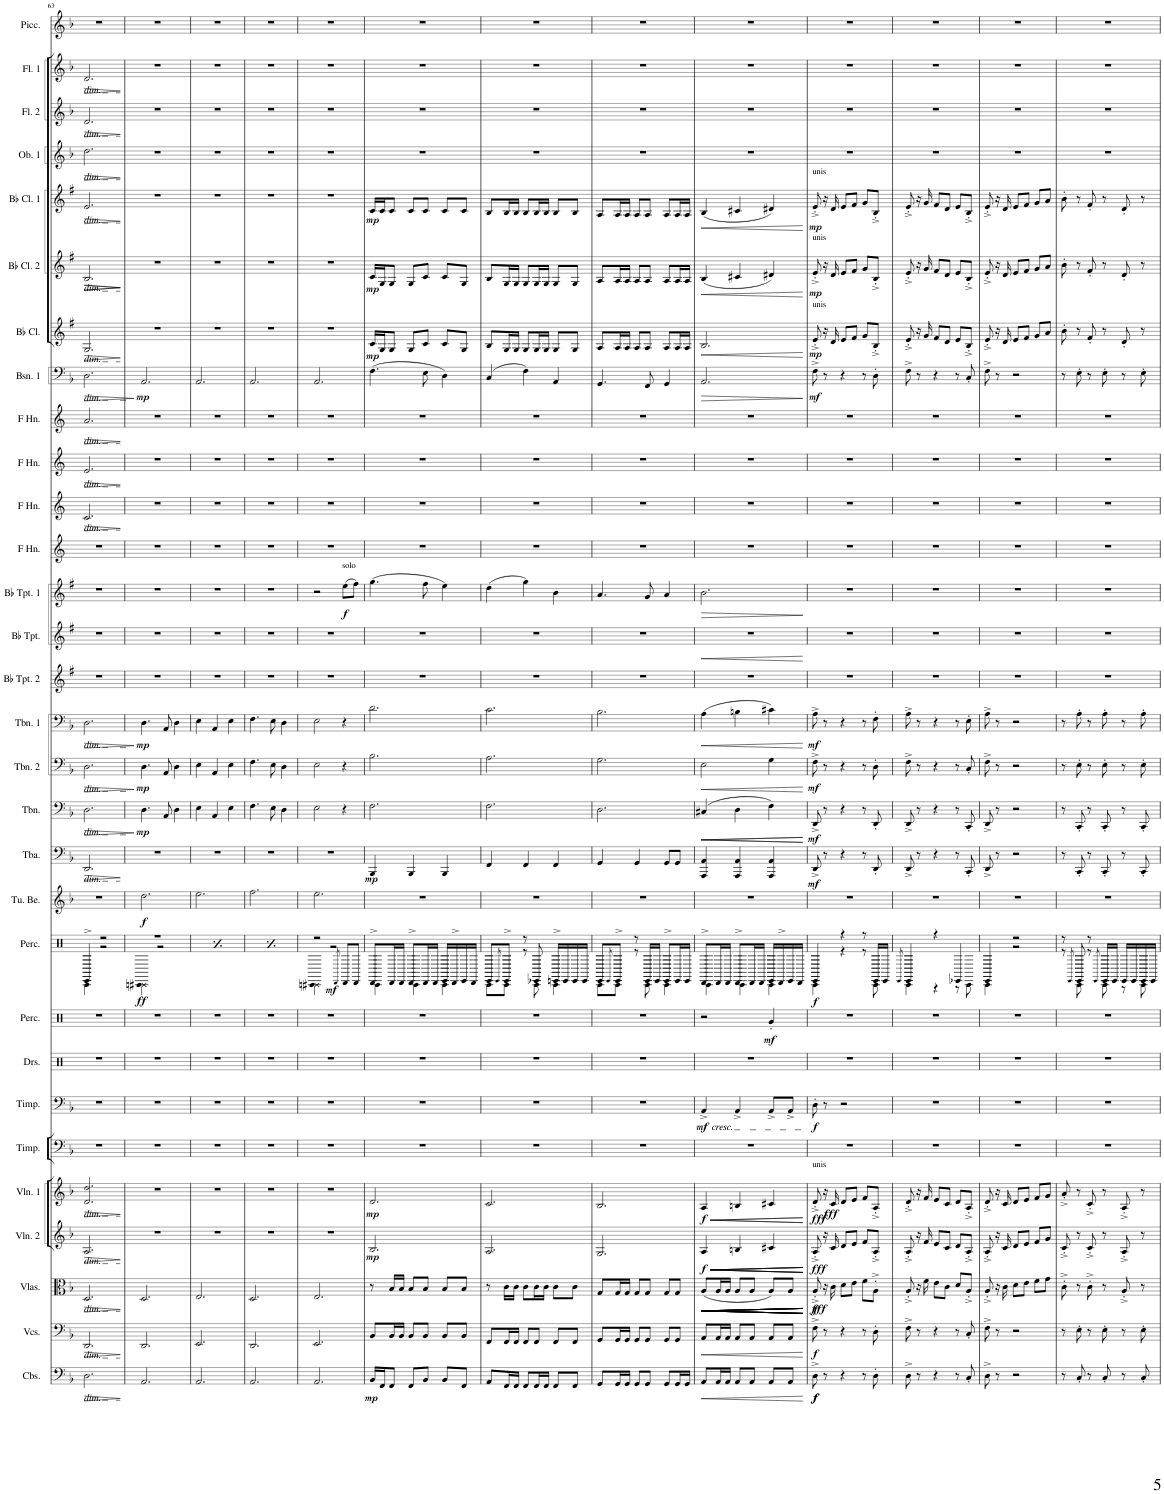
**kern	**dynam	**kern	**dynam	**kern	**dynam	**kern	**dynam	**kern	**dynam	**kern	**dynam	**kern	**kern	**dynam	**kern	**kern	**dynam	**kern	**dynam	**kern	**dynam	**kern	**dynam	**kern	**dynam	**kern	**dynam	**kern	**dynam	**kern	**kern	**dynam	**kern	**dynam	**kern	**kern	**dynam	**kern	**dynam	**kern	**dynam	**kern	**dynam	**kern	**dynam	**kern	**dynam	**kern	**dynam	**kern	**dynam	**kern	**dynam	**kern	**dynam	**kern
*part31	*part31	*part30	*part30	*part29	*part29	*part28	*part28	*part27	*part27	*part26	*part26	*part25	*part24	*part24	*part23	*part22	*part22	*part21	*part21	*part20	*part20	*part19	*part19	*part18	*part18	*part17	*part17	*part16	*part16	*part15	*part14	*part14	*part13	*part13	*part12	*part11	*part11	*part10	*part10	*part9	*part9	*part8	*part8	*part7	*part7	*part6	*part6	*part5	*part5	*part4	*part4	*part3	*part3	*part2	*part2	*part1
*staff31	*staff31	*staff30	*staff30	*staff29	*staff29	*staff28	*staff28	*staff27	*staff27	*staff26	*staff26	*staff25	*staff24	*staff24	*staff23	*staff22	*staff22	*staff21	*staff21	*staff20	*staff20	*staff19	*staff19	*staff18	*staff18	*staff17	*staff17	*staff16	*staff16	*staff15	*staff14	*staff14	*staff13	*staff13	*staff12	*staff11	*staff11	*staff10	*staff10	*staff9	*staff9	*staff8	*staff8	*staff7	*staff7	*staff6	*staff6	*staff5	*staff5	*staff4	*staff4	*staff3	*staff3	*staff2	*staff2	*staff1
*I"Contrabasses	*	*I"Violoncellos	*	*I"Violas	*	*I"Violin 2	*	*I"Violin 1	*	*I"Bass	*	*I"Timpani	*I"Timpani	*	*I"Drumset	*I"Percussion	*	*I"Percussion	*	*I"Tubular Bells	*	*I"Tuba	*	*I"Trombone	*	*I"Trombone 2	*	*I"Trombone 1	*	*I"Bb Trumpet 2	*I"Bb Trumpet	*	*I"Bb Trumpet 1	*	*I"Horn in F	*I"Horn in F	*	*I"Horn in F	*	*I"Horn in F	*	*I"Bassoon 1	*	*I"Bb Clarinet	*	*I"Bb Clarinet 2	*	*I"Bb Clarinet 1	*	*I"Oboe 1	*	*I"Flute 2	*	*I"Flute 1	*	*I"Piccolo
*I'Cbs.	*	*I'Vcs.	*	*I'Vlas.	*	*I'Vln. 2	*	*I'Vln. 1	*	*I'B.	*	*I'Timp.	*I'Timp.	*	*I'Drs.	*I'Perc.	*	*I'Perc.	*	*I'Tu. Be.	*	*I'Tba.	*	*I'Tbn.	*	*I'Tbn. 2	*	*I'Tbn. 1	*	*I'Bb Tpt. 2	*I'Bb Tpt.	*	*I'Bb Tpt. 1	*	*	*	*	*	*	*	*	*I'Bsn. 1	*	*I'Bb Cl.	*	*I'Bb Cl. 2	*	*I'Bb Cl. 1	*	*I'Ob. 1	*	*I'Fl. 2	*	*I'Fl. 1	*	*I'Picc.
!!LO:PB:g=z
*clefF4	*	*clefF4	*	*clefC3	*	*clefG2	*	*clefG2	*	*clefF4	*	*clefF4	*clefF4	*	*clefX	*clefX	*	*clefX	*	*clefG2	*	*clefF4	*	*clefF4	*	*clefF4	*	*clefF4	*	*clefG2	*clefG2	*	*clefG2	*	*clefG2	*clefG2	*	*clefG2	*	*clefG2	*	*clefF4	*	*clefG2	*	*clefG2	*	*clefG2	*	*clefG2	*	*clefG2	*	*clefG2	*	*clefG2
*Trd7c12	*	*	*	*	*	*	*	*	*	*	*	*	*	*	*	*	*	*	*	*	*	*	*	*	*	*	*	*	*	*Trd1c2	*Trd1c2	*	*Trd1c2	*	*Trd4c7	*Trd4c7	*	*Trd4c7	*	*Trd4c7	*	*Trd5c9	*	*Trd1c2	*	*Trd1c2	*	*Trd1c2	*	*	*	*	*	*	*	*Trd-7c-12
*k[b-]	*	*k[b-]	*	*k[b-]	*	*k[b-]	*	*k[b-]	*	*k[b-]	*	*k[b-]	*k[b-]	*	*k[]	*k[]	*	*k[]	*	*k[b-]	*	*k[b-]	*	*k[b-]	*	*k[b-]	*	*k[b-]	*	*k[f#]	*k[f#]	*	*k[f#]	*	*k[]	*k[]	*	*k[]	*	*k[]	*	*k[b-]	*	*k[f#]	*	*k[f#]	*	*k[f#]	*	*k[b-]	*	*k[b-]	*	*k[b-]	*	*k[b-]
*M3/4	*	*M3/4	*	*M3/4	*	*M3/4	*	*M3/4	*	*M3/4	*	*M3/4	*M3/4	*	*M3/4	*M3/4	*	*M3/4	*	*M3/4	*	*M3/4	*	*M3/4	*	*M3/4	*	*M3/4	*	*M3/4	*M3/4	*	*M3/4	*	*M3/4	*M3/4	*	*M3/4	*	*M3/4	*	*M3/4	*	*M3/4	*	*M3/4	*	*M3/4	*	*M3/4	*	*M3/4	*	*M3/4	*	*M3/4
=63	=63	=63	=63	=63	=63	=63	=63	=63	=63	=63	=63	=63	=63	=63	=63	=63	=63	=63	=63	=63	=63	=63	=63	=63	=63	=63	=63	=63	=63	=63	=63	=63	=63	=63	=63	=63	=63	=63	=63	=63	=63	=63	=63	=63	=63	=63	=63	=63	=63	=63	=63	=63	=63	=63	=63	=63
!	!	!	!	!	!	!	!	!	!	!	!	!	!	!	!	!	!	!	!	!	!	!	!	!	!	!	!	!	!	!	!	!	!	!	!	!	!	!	!	!	!	!	!	!	!	!	!	!	!	!	!	!	!	!LO:TX:b:i:t=dim.	!	!
!	!	!	!	!	!	!	!	!	!	!	!	!	!	!	!	!	!	!	!	!	!	!	!	!	!	!	!	!	!	!	!	!	!	!	!	!	!	!	!	!	!	!	!	!	!	!	!	!	!	!	!	!LO:TX:b:i:t=dim.	!	!	!	!
!	!	!	!	!	!	!	!	!	!	!	!	!	!	!	!	!	!	!	!	!	!	!	!	!	!	!	!	!	!	!	!	!	!	!	!	!	!	!	!	!	!	!	!	!	!	!	!	!	!	!LO:TX:b:i:t=dim.	!	!	!	!	!	!
!	!	!	!	!	!	!	!	!	!	!	!	!	!	!	!	!	!	!	!	!	!	!	!	!	!	!	!	!	!	!	!	!	!	!	!	!	!	!	!	!	!	!	!	!	!	!	!	!LO:TX:b:i:t=dim.	!	!	!	!	!	!	!	!
!	!	!	!	!	!	!	!	!	!	!	!	!	!	!	!	!	!	!	!	!	!	!	!	!	!	!	!	!	!	!	!	!	!	!	!	!	!	!	!	!	!	!	!	!	!	!LO:TX:b:i:t=dim.	!	!	!	!	!	!	!	!	!	!
!	!	!	!	!	!	!	!	!	!	!	!	!	!	!	!	!	!	!	!	!	!	!	!	!	!	!	!	!	!	!	!	!	!	!	!	!	!	!	!	!	!	!	!	!LO:TX:b:i:t=dim.	!	!	!	!	!	!	!	!	!	!	!	!
!	!	!	!	!	!	!	!	!	!	!	!	!	!	!	!	!	!	!	!	!	!	!	!	!	!	!	!	!	!	!	!	!	!	!	!	!	!	!	!	!	!	!LO:TX:b:i:t=dim.	!	!	!	!	!	!	!	!	!	!	!	!	!	!
!	!	!	!	!	!	!	!	!	!	!	!	!	!	!	!	!	!	!	!	!	!	!	!	!	!	!	!	!	!	!	!	!	!	!	!	!	!	!	!	!LO:TX:b:i:t=dim.	!	!	!	!	!	!	!	!	!	!	!	!	!	!	!	!
!	!	!	!	!	!	!	!	!	!	!	!	!	!	!	!	!	!	!	!	!	!	!	!	!	!	!	!	!	!	!	!	!	!	!	!	!	!	!LO:TX:b:i:t=dim.	!	!	!	!	!	!	!	!	!	!	!	!	!	!	!	!	!	!
!	!	!	!	!	!	!	!	!	!	!	!	!	!	!	!	!	!	!	!	!	!	!	!	!	!	!	!	!	!	!	!	!	!	!	!	!LO:TX:b:i:t=dim.	!	!	!	!	!	!	!	!	!	!	!	!	!	!	!	!	!	!	!	!
!	!	!	!	!	!	!	!	!	!	!	!	!	!	!	!	!	!	!	!	!	!	!	!	!	!	!	!	!LO:TX:b:i:t=dim.	!	!	!	!	!	!	!	!	!	!	!	!	!	!	!	!	!	!	!	!	!	!	!	!	!	!	!	!
!	!	!	!	!	!	!	!	!	!	!	!	!	!	!	!	!	!	!	!	!	!	!	!	!	!	!LO:TX:b:i:t=dim.	!	!	!	!	!	!	!	!	!	!	!	!	!	!	!	!	!	!	!	!	!	!	!	!	!	!	!	!	!	!
!	!	!	!	!	!	!	!	!	!	!	!	!	!	!	!	!	!	!	!	!	!	!	!	!LO:TX:b:i:t=dim.	!	!	!	!	!	!	!	!	!	!	!	!	!	!	!	!	!	!	!	!	!	!	!	!	!	!	!	!	!	!	!	!
!	!	!	!	!	!	!	!	!	!	!	!	!	!	!	!	!	!	!	!	!	!	!LO:TX:b:i:t=dim.	!	!	!	!	!	!	!	!	!	!	!	!	!	!	!	!	!	!	!	!	!	!	!	!	!	!	!	!	!	!	!	!	!	!
!	!	!	!	!	!	!	!	!LO:TX:b:i:t=dim.	!	!	!	!	!	!	!	!	!	!	!	!	!	!	!	!	!	!	!	!	!	!	!	!	!	!	!	!	!	!	!	!	!	!	!	!	!	!	!	!	!	!	!	!	!	!	!	!
!	!	!	!	!	!	!LO:TX:b:i:t=dim.	!	!	!	!	!	!	!	!	!	!	!	!	!	!	!	!	!	!	!	!	!	!	!	!	!	!	!	!	!	!	!	!	!	!	!	!	!	!	!	!	!	!	!	!	!	!	!	!	!	!
!	!	!	!	!LO:TX:b:i:t=dim.	!	!	!	!	!	!	!	!	!	!	!	!	!	!	!	!	!	!	!	!	!	!	!	!	!	!	!	!	!	!	!	!	!	!	!	!	!	!	!	!	!	!	!	!	!	!	!	!	!	!	!	!
!	!	!LO:TX:b:i:t=dim.	!	!	!	!	!	!	!	!	!	!	!	!	!	!	!	!	!	!	!	!	!	!	!	!	!	!	!	!	!	!	!	!	!	!	!	!	!	!	!	!	!	!	!	!	!	!	!	!	!	!	!	!	!	!
!LO:TX:b:i:t=dim.	!	!	!	!	!	!	!	!	!	!	!	!	!	!	!	!	!	!	!	!	!	!	!	!	!	!	!	!	!	!	!	!	!	!	!	!	!	!	!	!	!	!	!	!	!	!	!	!	!	!	!	!	!	!	!	!
!	!LO:HP:b	!	!LO:HP:b	!	!LO:HP:b	!	!LO:HP:b	!	!LO:HP:b	!	!	!	!	!	!	!	!	!	!	!	!	!	!LO:HP:b	!	!LO:HP:b	!	!LO:HP:b	!	!LO:HP:b	!	!	!	!	!	!	!	!LO:HP:b	!	!LO:HP:b	!	!LO:HP:b	!	!LO:HP:b	!	!LO:HP:b	!	!LO:HP:b	!	!	!	!	!	!	!	!	!
*	*	*	*	*	*	*	*	*	*	*	*	*	*	*	*	*	*	*^	*	*	*	*	*	*	*	*	*	*	*	*	*	*	*	*	*	*	*	*	*	*	*	*	*	*	*	*	*	*	*	*	*	*	*	*	*	*
!	!	!	!	!	!	!	!	!	!	!	!	!	!	!	!	!	!	!	!	!	!	!	!	!	!	!	!	!	!	!	!	!	!	!	!	!	!	!	!	!	!	!	!	!	!	!	!	!LO:HP:n=1:b	!	!LO:HP:b	!	!LO:HP:b	!	!LO:HP:b	!	!LO:HP:b	!
2.D\	>	2.DD/	>	2.D/	>	2.A/	>	2.d/ 2.dd/	>	2.r	.	2.r	2.r	.	2.r	2.r	.	4EE^/	4CC\	.	2.r	.	2.DD/	>	2.D\	>	2.D\	>	2.D\	>	2.r	2.r	.	2.r	.	2.r	2.c/	>	2.e/	>	2.a/	>	2.D\	>	2.G/	>	2.B/	> >	2.e/	>	2.dd\	>	2.d/	>	2.d/	>	2.r
.	.	.	.	.	.	.	.	.	.	.	.	.	.	.	.	.	.	2r	2r	.	.	.	.	.	.	.	.	.	.	.	.	.	.	.	.	.	.	.	.	.	.	.	.	.	.	.	.	.	.	.	.	.	.	.	.	.	.
=64	=64	=64	=64	=64	=64	=64	=64	=64	=64	=64	=64	=64	=64	=64	=64	=64	=64	=64	=64	=64	=64	=64	=64	=64	=64	=64	=64	=64	=64	=64	=64	=64	=64	=64	=64	=64	=64	=64	=64	=64	=64	=64	=64	=64	=64	=64	=64	=64	=64	=64	=64	=64	=64	=64	=64	=64	=64
!	!	!	!	!	!	!	!	!	!	!	!LO:DY:b	!	!	!	!	!	!	!	!	!LO:DY:b	!	!LO:DY:b	!	!	!	!LO:DY:b	!	!LO:DY:b	!	!LO:DY:b	!	!	!	!	!	!	!	!	!	!	!	!	!	!LO:DY:b	!	!	!	!	!	!	!	!	!	!	!	!	!
2.AA/	.	2.DD/	.	2.D/	.	2.r	.	2.r	.	2.D	ff	2.r	2.r	.	2.r	2.r	.	2.r	4CCn\ 4CC#X\	ff	2.dd\	f	2.r	.	4.D\	mp	4.D\	mp	4.D\	mp	2.r	2.r	.	2.r	.	2.r	2.r	.	2.r	.	2.r	.	2.AA/	mp	2.r	.	2.r	.	2.r	.	2.r	.	2.r	.	2.r	.	2.r
.	.	.	.	.	.	.	.	.	.	.	.	.	.	.	.	.	.	.	2r	.	.	.	.	.	.	.	.	.	.	.	.	.	.	.	.	.	.	.	.	.	.	.	.	.	.	.	.	.	.	.	.	.	.	.	.	.	.
.	.	.	.	.	.	.	.	.	.	.	.	.	.	.	.	.	.	.	.	.	.	.	.	.	8AA/	]	8AA/	]	8AA/	]	.	.	.	.	.	.	.	.	.	.	.	.	.	.	.	.	.	.	.	.	.	.	.	.	.	.	.
.	.	.	.	.	.	.	.	.	.	.	.	.	.	.	.	.	.	.	.	.	.	.	.	.	4D\	.	4D\	.	4D\	.	.	.	.	.	.	.	.	.	.	.	.	.	.	.	.	.	.	.	.	.	.	.	.	.	.	.	.
*	*	*	*	*	*	*	*	*	*	*	*	*	*	*	*	*	*	*v	*v	*	*	*	*	*	*	*	*	*	*	*	*	*	*	*	*	*	*	*	*	*	*	*	*	*	*	*	*	*	*	*	*	*	*	*	*	*	*
.	]	.	]	.	]	.	]	.	]	.	.	.	.	.	.	.	.	.	.	.	.	.	]	.	.	.	.	.	.	.	.	.	.	.	.	.	]	.	]	.	]	.	]	.	]	.	]	.	]	.	]	.	]	.	]	.
=65	=65	=65	=65	=65	=65	=65	=65	=65	=65	=65	=65	=65	=65	=65	=65	=65	=65	=65	=65	=65	=65	=65	=65	=65	=65	=65	=65	=65	=65	=65	=65	=65	=65	=65	=65	=65	=65	=65	=65	=65	=65	=65	=65	=65	=65	=65	=65	=65	=65	=65	=65	=65	=65	=65	=65	=65
*	*	*	*	*	*	*	*	*	*	*	*	*	*	*	*	*	*	*^	*	*	*	*	*	*	*	*	*	*	*	*	*	*	*	*	*	*	*	*	*	*	*	*	*	*	*	*	*	*	*	*	*	*	*	*	*	*
!	!	!	!	!	!	!	!	!	!	!	!	!	!	!	!	!	!	!	!	!LO:DY:b	!	!	!	!	!	!	!	!	!	!	!	!	!	!	!	!	!	!	!	!	!	!	!	!	!	!	!	!	!	!	!	!	!	!	!	!	!
2.AA/	.	2.EE/	.	2.E/	.	2.r	.	2.r	.	2.E	.	2.r	2.r	.	2.r	2.r	.	2.r	4CCn\ 4CC#X\	ff	2.ee\	.	2.r	.	4E\	.	4E\	.	4E\	.	2.r	2.r	.	2.r	.	2.r	2.r	.	2.r	.	2.r	.	2.AA/	.	2.r	.	2.r	.	2.r	.	2.r	.	2.r	.	2.r	.	2.r
.	.	.	.	.	.	.	.	.	.	.	.	.	.	.	.	.	.	.	2r	.	.	.	.	.	4AA/	.	4AA/	.	4AA/	.	.	.	.	.	.	.	.	.	.	.	.	.	.	.	.	.	.	.	.	.	.	.	.	.	.	.	.
.	.	.	.	.	.	.	.	.	.	.	.	.	.	.	.	.	.	.	.	.	.	.	.	.	4E\	.	4E\	.	4E\	.	.	.	.	.	.	.	.	.	.	.	.	.	.	.	.	.	.	.	.	.	.	.	.	.	.	.	.
*	*	*	*	*	*	*	*	*	*	*	*	*	*	*	*	*	*	*v	*v	*	*	*	*	*	*	*	*	*	*	*	*	*	*	*	*	*	*	*	*	*	*	*	*	*	*	*	*	*	*	*	*	*	*	*	*	*	*
.	.	.	.	.	.	.	.	.	.	.	.	.	.	.	.	.	.	.	.	.	.	.	.	.	.	.	.	.	.	.	.	.	.	.	.	.	.	.	.	.	.	.	.	.	.	.	]	.	.	.	.	.	.	.	.	.
=66	=66	=66	=66	=66	=66	=66	=66	=66	=66	=66	=66	=66	=66	=66	=66	=66	=66	=66	=66	=66	=66	=66	=66	=66	=66	=66	=66	=66	=66	=66	=66	=66	=66	=66	=66	=66	=66	=66	=66	=66	=66	=66	=66	=66	=66	=66	=66	=66	=66	=66	=66	=66	=66	=66	=66	=66
*	*	*	*	*	*	*	*	*	*	*	*	*	*	*	*	*	*	*^	*	*	*	*	*	*	*	*	*	*	*	*	*	*	*	*	*	*	*	*	*	*	*	*	*	*	*	*	*	*	*	*	*	*	*	*	*	*
!	!	!	!	!	!	!	!	!	!	!	!	!	!	!	!	!	!	!	!	!LO:DY:b	!	!	!	!	!	!	!	!	!	!	!	!	!	!	!	!	!	!	!	!	!	!	!	!	!	!	!	!	!	!	!	!	!	!	!	!	!
2.AA/	.	2.DD/	.	2.D/	.	2.r	.	2.r	.	2.D	.	2.r	2.r	.	2.r	2.r	.	2.r	4CCn\ 4CC#X\	ff	2.ff\	.	2.r	.	4.F\	.	4.F\	.	4.F\	.	2.r	2.r	.	2.r	.	2.r	2.r	.	2.r	.	2.r	.	2.AA/	.	2.r	.	2.r	.	2.r	.	2.r	.	2.r	.	2.r	.	2.r
.	.	.	.	.	.	.	.	.	.	.	.	.	.	.	.	.	.	.	2r	.	.	.	.	.	.	.	.	.	.	.	.	.	.	.	.	.	.	.	.	.	.	.	.	.	.	.	.	.	.	.	.	.	.	.	.	.	.
.	.	.	.	.	.	.	.	.	.	.	.	.	.	.	.	.	.	.	.	.	.	.	.	.	8E\	.	8E\	.	8E\	.	.	.	.	.	.	.	.	.	.	.	.	.	.	.	.	.	.	.	.	.	.	.	.	.	.	.	.
.	.	.	.	.	.	.	.	.	.	.	.	.	.	.	.	.	.	.	.	.	.	.	.	.	4D\	.	4D\	.	4D\	.	.	.	.	.	.	.	.	.	.	.	.	.	.	.	.	.	.	.	.	.	.	.	.	.	.	.	.
=67	=67	=67	=67	=67	=67	=67	=67	=67	=67	=67	=67	=67	=67	=67	=67	=67	=67	=67	=67	=67	=67	=67	=67	=67	=67	=67	=67	=67	=67	=67	=67	=67	=67	=67	=67	=67	=67	=67	=67	=67	=67	=67	=67	=67	=67	=67	=67	=67	=67	=67	=67	=67	=67	=67	=67	=67	=67
2.AA/	.	2.EE/	.	2.E/	.	2.r	.	2.r	.	2.E	.	2.r	2.r	.	2.r	2.r	.	2r	4CCn\ 4CC#X\	.	2.ee\	.	2.r	.	2E\	.	2E\	.	2E\	.	2.r	2.r	.	2r	.	2.r	2.r	.	2.r	.	2.r	.	2.AA/	.	2.r	.	2.r	.	2.r	.	2.r	.	2.r	.	2.r	.	2.r
!	!	!	!	!	!	!	!	!	!	!	!	!	!	!	!	!	!	!	!	!LO:DY:b	!	!	!	!	!	!	!	!	!	!	!	!	!	!	!	!	!	!	!	!	!	!	!	!	!	!	!	!	!	!	!	!	!	!	!	!	!
.	.	.	.	.	.	.	.	.	.	.	.	.	.	.	.	.	.	.	2r	mf	.	.	.	.	.	.	.	.	.	.	.	.	.	.	.	.	.	.	.	.	.	.	.	.	.	.	.	.	.	.	.	.	.	.	.	.	.
.	.	.	.	.	.	.	.	.	.	.	.	.	.	.	.	.	.	8qDD/	.	.	.	.	.	.	.	.	.	.	.	.	.	.	.	.	.	.	.	.	.	.	.	.	.	.	.	.	.	.	.	.	.	.	.	.	.	.	.
!	!	!	!	!	!	!	!	!	!	!	!	!	!	!	!	!	!	!	!	!	!	!	!	!	!	!	!	!	!	!	!	!	!	!LO:TX:a:t=solo	!	!	!	!	!	!	!	!	!	!	!	!	!	!	!	!	!	!	!	!	!	!	!
!	!	!	!	!	!	!	!	!	!	!	!	!	!	!	!	!	!	!	!	!	!	!	!	!	!	!	!	!	!	!	!	!	!	!	!LO:DY:b	!	!	!	!	!	!	!	!	!	!	!	!	!	!	!	!	!	!	!	!	!	!
.	.	.	.	.	.	.	.	.	.	.	.	.	.	.	.	.	.	8DD/L	.	.	.	.	.	.	4r	.	4r	.	4r	.	.	.	.	(8ee\L	f	.	.	.	.	.	.	.	.	.	.	.	.	.	.	.	.	.	.	.	.	.	.
.	.	.	.	.	.	.	.	.	.	.	.	.	.	.	.	.	.	8DD/J	.	.	.	.	.	.	.	.	.	.	.	.	.	.	.	8ff#\J)	.	.	.	.	.	.	.	.	.	.	.	.	.	.	.	.	.	.	.	.	.	.	.
=68	=68	=68	=68	=68	=68	=68	=68	=68	=68	=68	=68	=68	=68	=68	=68	=68	=68	=68	=68	=68	=68	=68	=68	=68	=68	=68	=68	=68	=68	=68	=68	=68	=68	=68	=68	=68	=68	=68	=68	=68	=68	=68	=68	=68	=68	=68	=68	=68	=68	=68	=68	=68	=68	=68	=68	=68	=68
!	!LO:DY:b	!	!	!	!	!	!LO:DY:b	!	!LO:DY:b	!	!	!	!	!	!	!	!	!	!	!	!	!	!	!LO:DY:b	!	!	!	!	!	!	!	!	!	!	!	!	!	!	!	!	!	!	!	!	!	!LO:DY:b	!	!LO:DY:b	!	!LO:DY:b	!	!	!	!	!	!	!
16BB-/LL	mp	8BB-/L	.	8r	.	2.B-/	mp	2.d/	mp	2.r	.	2.r	2.r	.	2.r	2.r	.	8DD^/L	4CC\	.	2.r	.	4BBB-/	mp	2.F\	.	2.B-\	.	2.d\	.	2.r	2.r	.	(4.gg\	.	2.r	2.r	.	2.r	.	2.r	.	(4.F\	.	16c/LL	mp	16c/LL	mp	16c/LL	mp	2.r	.	2.r	.	2.r	.	2.r
16FF/J	.	.	.	.	.	.	.	.	.	.	.	.	.	.	.	.	.	.	.	.	.	.	.	.	.	.	.	.	.	.	.	.	.	.	.	.	.	.	.	.	.	.	.	.	16G/J	.	16G/J	.	16c/J	.	.	.	.	.	.	.	.
8FF/J	.	16BB-/L	.	16B-/LL	.	.	.	.	.	.	.	.	.	.	.	.	.	16DD/L	.	.	.	.	.	.	.	.	.	.	.	.	.	.	.	.	.	.	.	.	.	.	.	.	.	.	8G/J	.	8G/J	.	8c/J	.	.	.	.	.	.	.	.
.	.	16BB-/JJ	.	16B-/JJ	.	.	.	.	.	.	.	.	.	.	.	.	.	16DD/JJ	.	.	.	.	.	.	.	.	.	.	.	.	.	.	.	.	.	.	.	.	.	.	.	.	.	.	.	.	.	.	.	.	.	.	.	.	.	.	.
8FF/L	.	8BB-/L	.	8B-/L	.	.	.	.	.	.	.	.	.	.	.	.	.	8DD^/L	4CC\	.	.	.	4BBB-/	.	.	.	.	.	.	.	.	.	.	.	.	.	.	.	.	.	.	.	.	.	8G/L	.	8G/L	.	8c/L	.	.	.	.	.	.	.	.
8BB-/J	.	8BB-/J	.	8B-/J	.	.	.	.	.	.	.	.	.	.	.	.	.	16DD/L	.	.	.	.	.	.	.	.	.	.	.	.	.	.	.	8ff#\	.	.	.	.	.	.	.	.	8E\	.	8c/J	.	8c/J	.	8c/J	.	.	.	.	.	.	.	.
.	.	.	.	.	.	.	.	.	.	.	.	.	.	.	.	.	.	16DD/JJ	.	.	.	.	.	.	.	.	.	.	.	.	.	.	.	.	.	.	.	.	.	.	.	.	.	.	.	.	.	.	.	.	.	.	.	.	.	.	.
8BB-/L	.	8BB-/L	.	8B-/L	.	.	.	.	.	.	.	.	.	.	.	.	.	16EE/LL	4CC\	.	.	.	4BBB-/	.	.	.	.	.	.	.	.	.	.	4ee\)	.	.	.	.	.	.	.	.	4D\)	.	8c/L	.	8c/L	.	8c/L	.	.	.	.	.	.	.	.
.	.	.	.	.	.	.	.	.	.	.	.	.	.	.	.	.	.	16DD^/	.	.	.	.	.	.	.	.	.	.	.	.	.	.	.	.	.	.	.	.	.	.	.	.	.	.	.	.	.	.	.	.	.	.	.	.	.	.	.
8FF/J	.	8BB-/J	.	8B-/J	.	.	.	.	.	.	.	.	.	.	.	.	.	16EE/	.	.	.	.	.	.	.	.	.	.	.	.	.	.	.	.	.	.	.	.	.	.	.	.	.	.	8G/J	.	8G/J	.	8c/J	.	.	.	.	.	.	.	.
.	.	.	.	.	.	.	.	.	.	.	.	.	.	.	.	.	.	16DD/JJ	.	.	.	.	.	.	.	.	.	.	.	.	.	.	.	.	.	.	.	.	.	.	.	.	.	.	.	.	.	.	.	.	.	.	.	.	.	.	.
=69	=69	=69	=69	=69	=69	=69	=69	=69	=69	=69	=69	=69	=69	=69	=69	=69	=69	=69	=69	=69	=69	=69	=69	=69	=69	=69	=69	=69	=69	=69	=69	=69	=69	=69	=69	=69	=69	=69	=69	=69	=69	=69	=69	=69	=69	=69	=69	=69	=69	=69	=69	=69	=69	=69	=69	=69	=69
8AA/L	.	8FF/L	.	8r	.	2.A/	.	2.c/	.	2.r	.	2.r	2.r	.	2.r	2.r	.	8EE/L	8CC\L	.	2.r	.	4FF/	.	2.F\	.	2.A\	.	2.c\	.	2.r	2.r	.	(4dd\	.	2.r	2.r	.	2.r	.	2.r	.	(4C/	.	8B/L	.	8B/L	.	8B/L	.	2.r	.	2.r	.	2.r	.	2.r
.	.	.	.	.	.	.	.	.	.	.	.	.	.	.	.	.	.	8qEE/	.	.	.	.	.	.	.	.	.	.	.	.	.	.	.	.	.	.	.	.	.	.	.	.	.	.	.	.	.	.	.	.	.	.	.	.	.	.	.
16FF/L	.	16FF/L	.	16c\LL	.	.	.	.	.	.	.	.	.	.	.	.	.	8EE^/J	8CC\J	.	.	.	.	.	.	.	.	.	.	.	.	.	.	.	.	.	.	.	.	.	.	.	.	.	16G/L	.	16G/L	.	16B/L	.	.	.	.	.	.	.	.
16FF/JJ	.	16FF/JJ	.	16c\JJ	.	.	.	.	.	.	.	.	.	.	.	.	.	.	.	.	.	.	.	.	.	.	.	.	.	.	.	.	.	.	.	.	.	.	.	.	.	.	.	.	16G/JJ	.	16G/JJ	.	16B/JJ	.	.	.	.	.	.	.	.
8FF/L	.	8FF/L	.	8c\L	.	.	.	.	.	.	.	.	.	.	.	.	.	8r	8r	.	.	.	4FF/	.	.	.	.	.	.	.	.	.	.	4gg\)	.	.	.	.	.	.	.	.	4F\)	.	8G/L	.	8G/L	.	8B/L	.	.	.	.	.	.	.	.
16FF/L	.	8FF/J	.	16c\L	.	.	.	.	.	.	.	.	.	.	.	.	.	8EE-X/	8CC\	.	.	.	.	.	.	.	.	.	.	.	.	.	.	.	.	.	.	.	.	.	.	.	.	.	16G/L	.	16G/L	.	16B/L	.	.	.	.	.	.	.	.
16FF/JJ	.	.	.	16c\JJ	.	.	.	.	.	.	.	.	.	.	.	.	.	.	.	.	.	.	.	.	.	.	.	.	.	.	.	.	.	.	.	.	.	.	.	.	.	.	.	.	16G/JJ	.	16G/JJ	.	16B/JJ	.	.	.	.	.	.	.	.
8FF/L	.	8FF/L	.	8c\L	.	.	.	.	.	.	.	.	.	.	.	.	.	16EEn^/LL	4CC\	.	.	.	4FF/	.	.	.	.	.	.	.	.	.	.	4b\	.	.	.	.	.	.	.	.	4AA/	.	8G/L	.	8G/L	.	8B/L	.	.	.	.	.	.	.	.
.	.	.	.	.	.	.	.	.	.	.	.	.	.	.	.	.	.	16EE/	.	.	.	.	.	.	.	.	.	.	.	.	.	.	.	.	.	.	.	.	.	.	.	.	.	.	.	.	.	.	.	.	.	.	.	.	.	.	.
8FF/J	.	8FF/J	.	8c\J	.	.	.	.	.	.	.	.	.	.	.	.	.	16EE/	.	.	.	.	.	.	.	.	.	.	.	.	.	.	.	.	.	.	.	.	.	.	.	.	.	.	8G/J	.	8G/J	.	8B/J	.	.	.	.	.	.	.	.
.	.	.	.	.	.	.	.	.	.	.	.	.	.	.	.	.	.	16EE/JJ	.	.	.	.	.	.	.	.	.	.	.	.	.	.	.	.	.	.	.	.	.	.	.	.	.	.	.	.	.	.	.	.	.	.	.	.	.	.	.
=70	=70	=70	=70	=70	=70	=70	=70	=70	=70	=70	=70	=70	=70	=70	=70	=70	=70	=70	=70	=70	=70	=70	=70	=70	=70	=70	=70	=70	=70	=70	=70	=70	=70	=70	=70	=70	=70	=70	=70	=70	=70	=70	=70	=70	=70	=70	=70	=70	=70	=70	=70	=70	=70	=70	=70	=70	=70
8GG/L	.	8GG/L	.	8G/L	.	2.G/	.	2.B-/	.	2.r	.	2.r	2.r	.	2.r	2.r	.	8EE/L	8CC\L	.	2.r	.	4GG/	.	2.D\	.	2.G\	.	2.B-\	.	2.r	2.r	.	4.a/	.	2.r	2.r	.	2.r	.	2.r	.	4.GG/	.	8A/L	.	8A/L	.	8A/L	.	2.r	.	2.r	.	2.r	.	2.r
.	.	.	.	.	.	.	.	.	.	.	.	.	.	.	.	.	.	8qEE/	.	.	.	.	.	.	.	.	.	.	.	.	.	.	.	.	.	.	.	.	.	.	.	.	.	.	.	.	.	.	.	.	.	.	.	.	.	.	.
16GG/L	.	16GG/L	.	16G/L	.	.	.	.	.	.	.	.	.	.	.	.	.	8EE^/J	8CC\J	.	.	.	.	.	.	.	.	.	.	.	.	.	.	.	.	.	.	.	.	.	.	.	.	.	16A/L	.	16A/L	.	16A/L	.	.	.	.	.	.	.	.
16GG/JJ	.	16GG/JJ	.	16G/JJ	.	.	.	.	.	.	.	.	.	.	.	.	.	.	.	.	.	.	.	.	.	.	.	.	.	.	.	.	.	.	.	.	.	.	.	.	.	.	.	.	16A/JJ	.	16A/JJ	.	16A/JJ	.	.	.	.	.	.	.	.
8GG/L	.	8GG/L	.	8G/L	.	.	.	.	.	.	.	.	.	.	.	.	.	8r	8r	.	.	.	4GG/	.	.	.	.	.	.	.	.	.	.	.	.	.	.	.	.	.	.	.	.	.	8A/L	.	8A/L	.	8A/L	.	.	.	.	.	.	.	.
8GG/J	.	8GG/J	.	8G/J	.	.	.	.	.	.	.	.	.	.	.	.	.	16EE/LL	8CC\	.	.	.	.	.	.	.	.	.	.	.	.	.	.	8g/	.	.	.	.	.	.	.	.	8FF/	.	8A/J	.	8A/J	.	8A/J	.	.	.	.	.	.	.	.
.	.	.	.	.	.	.	.	.	.	.	.	.	.	.	.	.	.	16EE/JJ	.	.	.	.	.	.	.	.	.	.	.	.	.	.	.	.	.	.	.	.	.	.	.	.	.	.	.	.	.	.	.	.	.	.	.	.	.	.	.
8GG/L	.	8GG/L	.	8G/L	.	.	.	.	.	.	.	.	.	.	.	.	.	8EE^/L	4CC\	.	.	.	8GG/L	.	.	.	.	.	.	.	.	.	.	4a/	.	.	.	.	.	.	.	.	4GG/	.	8A/L	.	8A/L	.	8A/L	.	.	.	.	.	.	.	.
16GG/L	.	8GG/J	.	8G/J	.	.	.	.	.	.	.	.	.	.	.	.	.	16EE/L	.	.	.	.	8GG/J	.	.	.	.	.	.	.	.	.	.	.	.	.	.	.	.	.	.	.	.	.	16A/L	.	16A/L	.	16A/L	.	.	.	.	.	.	.	.
16GG/JJ	.	.	.	.	.	.	.	.	.	.	.	.	.	.	.	.	.	16EE/JJ	.	.	.	.	.	.	.	.	.	.	.	.	.	.	.	.	.	.	.	.	.	.	.	.	.	.	16A/JJ	.	16A/JJ	.	16A/JJ	.	.	.	.	.	.	.	.
=71	=71	=71	=71	=71	=71	=71	=71	=71	=71	=71	=71	=71	=71	=71	=71	=71	=71	=71	=71	=71	=71	=71	=71	=71	=71	=71	=71	=71	=71	=71	=71	=71	=71	=71	=71	=71	=71	=71	=71	=71	=71	=71	=71	=71	=71	=71	=71	=71	=71	=71	=71	=71	=71	=71	=71	=71	=71
!	!	!	!	!	!	!	!	!	!	!	!	!	!LO:TX:b:i:t=cresc.	!	!	!	!	!	!	!	!	!	!	!	!	!	!	!	!	!	!	!	!	!	!	!	!	!	!	!	!	!	!	!	!	!	!	!	!	!	!	!	!	!	!	!	!
!	!LO:HP:b	!	!LO:HP:b	!	!LO:HP:b	!	!LO:HP:b	!	!LO:HP:b	!	!	!	!	!	!	!	!	!	!	!	!	!	!	!	!	!LO:HP:b	!	!LO:HP:b	!	!LO:HP:b	!	!	!LO:HP:b	!	!LO:HP:b	!	!	!	!	!	!	!	!	!LO:HP:b	!	!LO:HP:b	!	!LO:HP:b	!	!LO:HP:b	!	!	!	!	!	!	!
!	!	!	!	!	!	!	!LO:DY:n=1:b	!	!LO:DY:n=1:b	!	!	!	!	!LO:DY:b	!	!	!	!	!	!	!	!	!	!	!	!	!	!	!	!	!	!	!	!	!	!	!	!	!	!	!	!	!	!	!	!	!	!	!	!	!	!	!	!	!	!	!
8AA/L	<	8AA/L	<	(8A/L	<	4A/	< f	4A/	< f	2.r	.	2.r	4AA^/	mf	2.r	2r	.	8DD^/L	4CC\	.	2.r	.	4AAA/ 4AA/	.	(4C#X/	<	2E\	<	(4A\	<	2.r	2.r	<	2.b\	>	2.r	2.r	.	2.r	.	2.r	.	2.AA/	>	2.B/	<	(4B/	<	(4B/	<	2.r	.	2.r	.	2.r	.	2.r
!	!	!	!	!	!LO:HP:b	!	!	!	!	!	!	!	!	!	!	!	!	!	!	!	!	!	!	!	!	!	!	!	!	!	!	!	!	!	!	!	!	!	!	!	!	!	!	!	!	!	!	!	!	!	!	!	!	!	!	!	!
16AA/L	.	16AA/L	.	16A/L	<	.	.	.	.	.	.	.	.	.	.	.	.	16DD/L	.	.	.	.	.	.	.	.	.	.	.	.	.	.	.	.	.	.	.	.	.	.	.	.	.	.	.	.	.	.	.	.	.	.	.	.	.	.	.
!	!	!	!	!	!LO:HP:b	!	!	!	!	!	!	!	!	!	!	!	!	!	!	!	!	!	!	!	!	!	!	!	!	!	!	!	!	!	!	!	!	!	!	!	!	!	!	!	!	!	!	!	!	!	!	!	!	!	!	!	!
16AA/JJ	.	16AA/JJ	.	16A/JJ	<	.	.	.	.	.	.	.	.	.	.	.	.	16DD/JJ	.	.	.	.	.	.	.	.	.	.	.	.	.	.	.	.	.	.	.	.	.	.	.	.	.	.	.	.	.	.	.	.	.	.	.	.	.	.	.
!	!	!	!	!	!LO:HP:b	!	!LO:HP:b	!	!LO:HP:b	!	!	!	!	!	!	!	!	!	!	!	!	!	!	!	!	!LO:HP:b	!	!	!	!	!	!	!	!	!	!	!	!	!	!	!	!	!	!	!	!	!	!	!	!	!	!	!	!	!	!	!
8AA/L	.	8AA/L	.	8A/L	<	4Bn/	<	4Bn/	<	.	.	.	4AA^/	.	.	.	.	8DD^/L	4CC\	.	.	.	4AAA/ 4AA/	.	4D\	<	.	.	4Bn\	.	.	.	.	.	.	.	.	.	.	.	.	.	.	.	.	.	4c#X/	.	4c#X/	.	.	.	.	.	.	.	.
!	!	!	!	!	!LO:HP:b	!	!	!	!	!	!	!	!	!	!	!	!	!	!	!	!	!	!	!	!	!	!	!	!	!	!	!	!	!	!	!	!	!	!	!	!	!	!	!	!	!	!	!	!	!	!	!	!	!	!	!	!
8AA/J	.	8AA/J	.	8A/J	<	.	.	.	.	.	.	.	.	.	.	.	.	16DD/L	.	.	.	.	.	.	.	.	.	.	.	.	.	.	.	.	.	.	.	.	.	.	.	.	.	.	.	.	.	.	.	.	.	.	.	.	.	.	.
.	.	.	.	.	.	.	.	.	.	.	.	.	.	.	.	.	.	16DD/JJ	.	.	.	.	.	.	.	.	.	.	.	.	.	.	.	.	.	.	.	.	.	.	.	.	.	.	.	.	.	.	.	.	.	.	.	.	.	.	.
!	!	!	!	!	!LO:HP:b	!	!LO:HP:b	!	!	!	!	!	!	!	!	!	!	!	!	!	!	!	!	!	!	!	!	!	!	!	!	!	!	!	!	!	!	!	!	!	!	!	!	!	!	!	!	!	!	!	!	!	!	!	!	!	!
!	!	!	!	!	!	!	!LO:HP:n=1:b	!	!	!	!	!	!	!	!	!	!LO:DY:b	!	!	!	!	!	!	!	!	!	!	!	!	!	!	!	!	!	!	!	!	!	!	!	!	!	!	!	!	!	!	!	!	!	!	!	!	!	!	!	!
8AA/L	.	8AA/L	.	8A/L)	<	4c#X/	< <	4c#X/	.	.	.	.	8AA^/L	.	.	4g'/	mf	16EE/LL	4CC\	.	.	.	4AAA/ 4AA/	.	4F\)	.	4G\	.	4c#X\)	.	.	.	.	.	.	.	.	.	.	.	.	.	.	.	.	.	4d#X/)	.	4d#X/)	.	.	.	.	.	.	.	.
.	.	.	.	.	.	.	.	.	.	.	.	.	.	.	.	.	.	16DD^/	.	.	.	.	.	.	.	.	.	.	.	.	.	.	.	.	.	.	.	.	.	.	.	.	.	.	.	.	.	.	.	.	.	.	.	.	.	.	.
!	!	!	!	!	!LO:HP:b	!	!	!	!	!	!	!	!	!	!	!	!	!	!	!	!	!	!	!	!	!	!	!	!	!	!	!	!	!	!	!	!	!	!	!	!	!	!	!	!	!	!	!	!	!	!	!	!	!	!	!	!
!	!	!	!	!	!LO:HP:n=1:b	!	!	!	!	!	!	!	!	!	!	!	!	!	!	!	!	!	!	!	!	!	!	!	!	!	!	!	!	!	!	!	!	!	!	!	!	!	!	!	!	!	!	!	!	!	!	!	!	!	!	!	!
!	!	!	!	!	!LO:HP:n=1:b	!	!	!	!	!	!	!	!	!	!	!	!	!	!	!	!	!	!	!	!	!	!	!	!	!	!	!	!	!	!	!	!	!	!	!	!	!	!	!	!	!	!	!	!	!	!	!	!	!	!	!	!
!	!	!	!	!	!LO:HP:n=1:b	!	!	!	!	!	!	!	!	!	!	!	!	!	!	!	!	!	!	!	!	!	!	!	!	!	!	!	!	!	!	!	!	!	!	!	!	!	!	!	!	!	!	!	!	!	!	!	!	!	!	!	!
8AA/J	.	8AA/J	.	8A/J	< < < <	.	.	.	.	.	.	.	8AA^/J	.	.	.	.	16EE/	.	.	.	.	.	.	.	.	.	.	.	.	.	.	.	.	.	.	.	.	.	.	.	.	.	.	.	.	.	.	.	.	.	.	.	.	.	.	.
.	.	.	.	.	.	.	.	.	.	.	.	.	.	.	.	.	.	16DD/JJ	.	.	.	.	.	.	.	.	.	.	.	.	.	.	.	.	.	.	.	.	.	.	.	.	.	.	.	.	.	.	.	.	.	.	.	.	.	.	.
*	*	*	*	*	*	*	*	*	*	*	*	*	*	*	*	*	*	*v	*v	*	*	*	*	*	*	*	*	*	*	*	*	*	*	*	*	*	*	*	*	*	*	*	*	*	*	*	*	*	*	*	*	*	*	*	*	*	*
.	[	.	[	.	[ [ [ [ [ [ [	.	[ [ [	.	[ [	.	.	.	.	.	.	.	.	.	.	.	.	.	.	.	[ [	.	[	.	[	.	.	[	.	]	.	.	.	.	.	.	.	.	]	.	[	.	[	.	[	.	.	.	.	.	.	.
=72	=72	=72	=72	=72	=72	=72	=72	=72	=72	=72	=72	=72	=72	=72	=72	=72	=72	=72	=72	=72	=72	=72	=72	=72	=72	=72	=72	=72	=72	=72	=72	=72	=72	=72	=72	=72	=72	=72	=72	=72	=72	=72	=72	=72	=72	=72	=72	=72	=72	=72	=72	=72	=72	=72	=72	=72
*	*	*	*	*	*	*	*	*	*	*	*	*	*	*	*	*	*	*^	*	*	*	*	*	*	*	*	*	*	*	*	*	*	*	*	*	*	*	*	*	*	*	*	*	*	*	*	*	*	*	*	*	*	*	*	*	*
!	!	!	!	!	!	!	!	!	!	!	!	!	!	!	!	!	!	!	!	!	!	!	!	!	!	!	!	!	!	!	!	!	!	!	!	!	!	!	!	!	!	!	!	!	!	!	!	!	!LO:TX:a:t=unis	!	!	!	!	!	!	!	!
!	!	!	!	!	!	!	!	!	!	!	!	!	!	!	!	!	!	!	!	!	!	!	!	!	!	!	!	!	!	!	!	!	!	!	!	!	!	!	!	!	!	!	!	!	!	!	!LO:TX:a:t=unis	!	!	!	!	!	!	!	!	!	!
!	!	!	!	!	!	!	!	!	!	!	!	!	!	!	!	!	!	!	!	!	!	!	!	!	!	!	!	!	!	!	!	!	!	!	!	!	!	!	!	!	!	!	!	!	!LO:TX:a:t=unis	!	!	!	!	!	!	!	!	!	!	!	!
!	!	!	!	!	!	!	!	!LO:TX:a:t=unis	!	!	!	!	!	!	!	!	!	!	!	!	!	!	!	!	!	!	!	!	!	!	!	!	!	!	!	!	!	!	!	!	!	!	!	!	!	!	!	!	!	!	!	!	!	!	!	!	!
!	!LO:DY:b	!	!	!	!	!	!	!	!	!	!	!	!	!	!	!	!	!	!	!	!	!	!	!	!	!	!	!	!	!	!	!	!	!	!	!	!	!	!	!	!	!	!	!	!	!	!	!	!	!	!	!	!	!	!	!	!
!	!LO:DY:n=1:b	!	!LO:DY:b	!	!LO:DY:b	!	!	!	!	!	!	!	!	!	!	!	!	!	!	!	!	!	!	!	!	!	!	!	!	!	!	!	!	!	!	!	!	!	!	!	!	!	!	!	!	!	!	!	!	!	!	!	!	!	!	!	!
!	!	!	!	!	!LO:DY:n=1:b	!	!LO:DY:b	!	!LO:DY:b	!	!	!	!	!LO:DY:b	!	!	!	!	!	!LO:DY:b	!	!	!	!LO:DY:b	!	!LO:DY:b	!	!LO:DY:b	!	!LO:DY:b	!	!	!	!	!	!	!	!	!	!	!	!	!	!LO:DY:b	!	!LO:DY:b	!	!LO:DY:b	!	!LO:DY:b	!	!	!	!	!	!	!
8D^\	f f	8F^\	f	8A'^/	f fff	8A'^/	fff	8d'^/	fff	2.r	.	2.r	8D'\	f	2.r	2.r	.	4EE/	4CC\	f	2.r	.	8DD^/	mf	8DD^/	mf	8F^\	mf	8A^\	mf	2.r	2.r	.	2.r	.	2.r	2.r	.	2.r	.	2.r	.	8F^\	mf	8e'^/	mp	8e'^/	mp	8e'^/	mp	2.r	.	2.r	.	2.r	.	2.r
8r	.	8r	.	16r	[	16r	[	16r	.	.	.	.	8r	.	.	.	.	.	.	.	.	.	8r	.	8r	.	8r	.	8r	.	.	.	.	.	.	.	.	.	.	.	.	.	8r	.	16r	.	16r	.	16r	.	.	.	.	.	.	.	.
!	!	!	!	!	!	!	!	!	!LO:DY:b	!	!	!	!	!	!	!	!	!	!	!	!	!	!	!	!	!	!	!	!	!	!	!	!	!	!	!	!	!	!	!	!	!	!	!	!	!	!	!	!	!	!	!	!	!	!	!	!
.	.	.	.	16c\	[	16c/	.	16c/	fff	.	.	.	.	.	.	.	.	.	.	.	.	.	.	.	.	.	.	.	.	.	.	.	.	.	.	.	.	.	.	.	.	.	.	.	16d/	.	16d/	.	16d/	.	.	.	.	.	.	.	.
4r	.	4r	.	8d\L	[	8d/L	.	8d/L	.	.	.	.	2r	.	.	.	.	4r	4r	.	.	.	4r	.	4r	.	4r	.	4r	.	.	.	.	.	.	.	.	.	.	.	.	.	4r	.	8e/L	.	8e/L	.	8e/L	.	.	.	.	.	.	.	.
.	.	.	.	8e\J	.	8e/J	.	8e/J	.	.	.	.	.	.	.	.	.	.	.	.	.	.	.	.	.	.	.	.	.	.	.	.	.	.	.	.	.	.	.	.	.	.	.	.	8f#/J	.	8f#/J	.	8f#/J	.	.	.	.	.	.	.	.
8r	.	8r	.	8f\L	.	8f/L	.	8f/L	.	.	.	.	.	.	.	.	.	8r	8r	.	.	.	8r	.	8r	.	8r	.	8r	.	.	.	.	.	.	.	.	.	.	.	.	.	8r	.	8g/L	.	8g/L	.	8g/L	.	.	.	.	.	.	.	.
8D'\	.	8D'\	.	8A'^\J	.	8A'^/J	.	8A'^/J	.	.	.	.	.	.	.	.	.	16EE/LL	8CC\	.	.	.	8DD'/	.	8DD'/	.	8D'\	.	8F'\	.	.	.	.	.	.	.	.	.	.	.	.	.	8D'\	.	8B'^/J	.	8B'^/J	.	8B'^/J	.	.	.	.	.	.	.	.
.	.	.	.	.	.	.	.	.	.	.	.	.	.	.	.	.	.	16EE/JJ	.	.	.	.	.	.	.	.	.	.	.	.	.	.	.	.	.	.	.	.	.	.	.	.	.	.	.	.	.	.	.	.	.	.	.	.	.	.	.
=73	=73	=73	=73	=73	=73	=73	=73	=73	=73	=73	=73	=73	=73	=73	=73	=73	=73	=73	=73	=73	=73	=73	=73	=73	=73	=73	=73	=73	=73	=73	=73	=73	=73	=73	=73	=73	=73	=73	=73	=73	=73	=73	=73	=73	=73	=73	=73	=73	=73	=73	=73	=73	=73	=73	=73	=73	=73
.	.	.	.	.	.	.	.	.	.	.	.	.	.	.	.	.	.	8qEE/	.	.	.	.	.	.	.	.	.	.	.	.	.	.	.	.	.	.	.	.	.	.	.	.	.	.	.	.	.	.	.	.	.	.	.	.	.	.	.
8D^\	.	8F^\	.	8A'^/	.	8A'^/	.	8d'^/	.	2.r	.	2.r	2.r	.	2.r	2.r	.	4EE/	4CC\	.	2.r	.	8DD^/	.	8DD^/	.	8F^\	.	8A^\	.	2.r	2.r	.	2.r	.	2.r	2.r	.	2.r	.	2.r	.	8F^\	.	8e'^/	.	8e'^/	.	8e'^/	.	2.r	.	2.r	.	2.r	.	2.r
8r	.	8r	.	16r	.	16r	.	16r	.	.	.	.	.	.	.	.	.	.	.	.	.	.	8r	.	8r	.	8r	.	8r	.	.	.	.	.	.	.	.	.	.	.	.	.	8r	.	16r	.	16r	.	16r	.	.	.	.	.	.	.	.
.	.	.	.	16f\	.	16f/	.	16f/	.	.	.	.	.	.	.	.	.	.	.	.	.	.	.	.	.	.	.	.	.	.	.	.	.	.	.	.	.	.	.	.	.	.	.	.	16g/	.	16g/	.	16g/	.	.	.	.	.	.	.	.
4r	.	4r	.	8e\L	.	8e/L	.	8e/L	.	.	.	.	.	.	.	.	.	4r	4r	.	.	.	4r	.	4r	.	4r	.	4r	.	.	.	.	.	.	.	.	.	.	.	.	.	4r	.	8f#/L	.	8f#/L	.	8f#/L	.	.	.	.	.	.	.	.
.	.	.	.	8c\J	.	8c/J	.	8c/J	.	.	.	.	.	.	.	.	.	.	.	.	.	.	.	.	.	.	.	.	.	.	.	.	.	.	.	.	.	.	.	.	.	.	.	.	8d/J	.	8d/J	.	8d/J	.	.	.	.	.	.	.	.
8r	.	8r	.	8d/L	.	8d/L	.	8d/L	.	.	.	.	.	.	.	.	.	4EE-X/	8r	.	.	.	8r	.	8r	.	8r	.	8r	.	.	.	.	.	.	.	.	.	.	.	.	.	8r	.	8e/L	.	8e/L	.	8e/L	.	.	.	.	.	.	.	.
8C'/	.	8C'/	.	8A'^/J	.	8A'^/J	.	8A'^/J	.	.	.	.	.	.	.	.	.	.	8CC\	.	.	.	8CC'/	.	8CC'/	.	8C'/	.	8E'\	.	.	.	.	.	.	.	.	.	.	.	.	.	8C'/	.	8B'^/J	.	8B'^/J	.	8B'^/J	.	.	.	.	.	.	.	.
=74	=74	=74	=74	=74	=74	=74	=74	=74	=74	=74	=74	=74	=74	=74	=74	=74	=74	=74	=74	=74	=74	=74	=74	=74	=74	=74	=74	=74	=74	=74	=74	=74	=74	=74	=74	=74	=74	=74	=74	=74	=74	=74	=74	=74	=74	=74	=74	=74	=74	=74	=74	=74	=74	=74	=74	=74	=74
8D^\	.	8F^\	.	8A'^/	.	8A'^/	.	8d'^/	.	2.r	.	2.r	2.r	.	2.r	2.r	.	4EE/	4CC\	.	2.r	.	8DD^/	.	8DD^/	.	8F^\	.	8A^\	.	2.r	2.r	.	2.r	.	2.r	2.r	.	2.r	.	2.r	.	8F^\	.	8e'^/	.	8e'^/	.	8e'^/	.	2.r	.	2.r	.	2.r	.	2.r
8r	.	8r	.	16r	.	16r	.	16r	.	.	.	.	.	.	.	.	.	.	.	.	.	.	8r	.	8r	.	8r	.	8r	.	.	.	.	.	.	.	.	.	.	.	.	.	8r	.	16r	.	16r	.	16r	.	.	.	.	.	.	.	.
.	.	.	.	16c\	.	16c/	.	16c/	.	.	.	.	.	.	.	.	.	.	.	.	.	.	.	.	.	.	.	.	.	.	.	.	.	.	.	.	.	.	.	.	.	.	.	.	16d/	.	16d/	.	16d/	.	.	.	.	.	.	.	.
2r	.	2r	.	8d\L	.	8d/L	.	8d/L	.	.	.	.	.	.	.	.	.	2r	2r	.	.	.	2r	.	2r	.	2r	.	2r	.	.	.	.	.	.	.	.	.	.	.	.	.	2r	.	8e/L	.	8e/L	.	8e/L	.	.	.	.	.	.	.	.
.	.	.	.	8e\J	.	8e/J	.	8e/J	.	.	.	.	.	.	.	.	.	.	.	.	.	.	.	.	.	.	.	.	.	.	.	.	.	.	.	.	.	.	.	.	.	.	.	.	8f#/J	.	8f#/J	.	8f#/J	.	.	.	.	.	.	.	.
.	.	.	.	8f\L	.	8f/L	.	8f/L	.	.	.	.	.	.	.	.	.	.	.	.	.	.	.	.	.	.	.	.	.	.	.	.	.	.	.	.	.	.	.	.	.	.	.	.	8g/L	.	8g/L	.	8g/L	.	.	.	.	.	.	.	.
.	.	.	.	8g\J	.	8g/J	.	8g/J	.	.	.	.	.	.	.	.	.	.	.	.	.	.	.	.	.	.	.	.	.	.	.	.	.	.	.	.	.	.	.	.	.	.	.	.	8a/J	.	8a/J	.	8a/J	.	.	.	.	.	.	.	.
=75	=75	=75	=75	=75	=75	=75	=75	=75	=75	=75	=75	=75	=75	=75	=75	=75	=75	=75	=75	=75	=75	=75	=75	=75	=75	=75	=75	=75	=75	=75	=75	=75	=75	=75	=75	=75	=75	=75	=75	=75	=75	=75	=75	=75	=75	=75	=75	=75	=75	=75	=75	=75	=75	=75	=75	=75	=75
8r	.	8r	.	8c'^\	.	8c'^/	.	8a'^/	.	2.r	.	2.r	2.r	.	2.r	2.r	.	8r	8r	.	2.r	.	8r	.	8r	.	8r	.	8r	.	2.r	2.r	.	2.r	.	2.r	2.r	.	2.r	.	2.r	.	8r	.	8b'\	.	8b'\	.	8b'\	.	2.r	.	2.r	.	2.r	.	2.r
.	.	.	.	.	.	.	.	.	.	.	.	.	.	.	.	.	.	8qEE/	.	.	.	.	.	.	.	.	.	.	.	.	.	.	.	.	.	.	.	.	.	.	.	.	.	.	.	.	.	.	.	.	.	.	.	.	.	.	.
8C'/	.	8E'\	.	8r	.	8r	.	8r	.	.	.	.	.	.	.	.	.	8EE/	8CC\	.	.	.	8CC'/	.	8CC'/	.	8E'\	.	8A'\	.	.	.	.	.	.	.	.	.	.	.	.	.	8E'\	.	8r	.	8r	.	8r	.	.	.	.	.	.	.	.
8r	.	8r	.	8c'^\	.	8c'^/	.	8c'^/	.	.	.	.	.	.	.	.	.	8r	8r	.	.	.	8r	.	8r	.	8r	.	8r	.	.	.	.	.	.	.	.	.	.	.	.	.	8r	.	8f#'/	.	8f#'/	.	8f#'/	.	.	.	.	.	.	.	.
.	.	.	.	.	.	.	.	.	.	.	.	.	.	.	.	.	.	8qEE/	.	.	.	.	.	.	.	.	.	.	.	.	.	.	.	.	.	.	.	.	.	.	.	.	.	.	.	.	.	.	.	.	.	.	.	.	.	.	.
8C'/	.	8E'\	.	8r	.	8r	.	8r	.	.	.	.	.	.	.	.	.	16EE/LL	8CC\	.	.	.	8CC'/	.	8CC'/	.	8E'\	.	8A'\	.	.	.	.	.	.	.	.	.	.	.	.	.	8E'\	.	8r	.	8r	.	8r	.	.	.	.	.	.	.	.
.	.	.	.	.	.	.	.	.	.	.	.	.	.	.	.	.	.	16EE/JJ	.	.	.	.	.	.	.	.	.	.	.	.	.	.	.	.	.	.	.	.	.	.	.	.	.	.	.	.	.	.	.	.	.	.	.	.	.	.	.
8r	.	8r	.	8A'^/	.	8A'^/	.	8A'^/	.	.	.	.	.	.	.	.	.	16EE/LL	8r	.	.	.	8r	.	8r	.	8r	.	8r	.	.	.	.	.	.	.	.	.	.	.	.	.	8r	.	8d'/	.	8d'/	.	8d'/	.	.	.	.	.	.	.	.
.	.	.	.	.	.	.	.	.	.	.	.	.	.	.	.	.	.	16EE/	.	.	.	.	.	.	.	.	.	.	.	.	.	.	.	.	.	.	.	.	.	.	.	.	.	.	.	.	.	.	.	.	.	.	.	.	.	.	.
8C'/	.	8E'\	.	8r	.	8r	.	8r	.	.	.	.	.	.	.	.	.	16EE/	8CC\	.	.	.	8CC'/	.	8CC'/	.	8E'\	.	8A'\	.	.	.	.	.	.	.	.	.	.	.	.	.	8E'\	.	8r	.	8r	.	8r	.	.	.	.	.	.	.	.
.	.	.	.	.	.	.	.	.	.	.	.	.	.	.	.	.	.	16EE/JJ	.	.	.	.	.	.	.	.	.	.	.	.	.	.	.	.	.	.	.	.	.	.	.	.	.	.	.	.	.	.	.	.	.	.	.	.	.	.	.
*	*	*	*	*	*	*	*	*	*	*	*	*	*	*	*	*	*	*v	*v	*	*	*	*	*	*	*	*	*	*	*	*	*	*	*	*	*	*	*	*	*	*	*	*	*	*	*	*	*	*	*	*	*	*	*	*	*	*
=	=	=	=	=	=	=	=	=	=	=	=	=	=	=	=	=	=	=	=	=	=	=	=	=	=	=	=	=	=	=	=	=	=	=	=	=	=	=	=	=	=	=	=	=	=	=	=	=	=	=	=	=	=	=	=	=
*-	*-	*-	*-	*-	*-	*-	*-	*-	*-	*-	*-	*-	*-	*-	*-	*-	*-	*-	*-	*-	*-	*-	*-	*-	*-	*-	*-	*-	*-	*-	*-	*-	*-	*-	*-	*-	*-	*-	*-	*-	*-	*-	*-	*-	*-	*-	*-	*-	*-	*-	*-	*-	*-	*-	*-	*-
